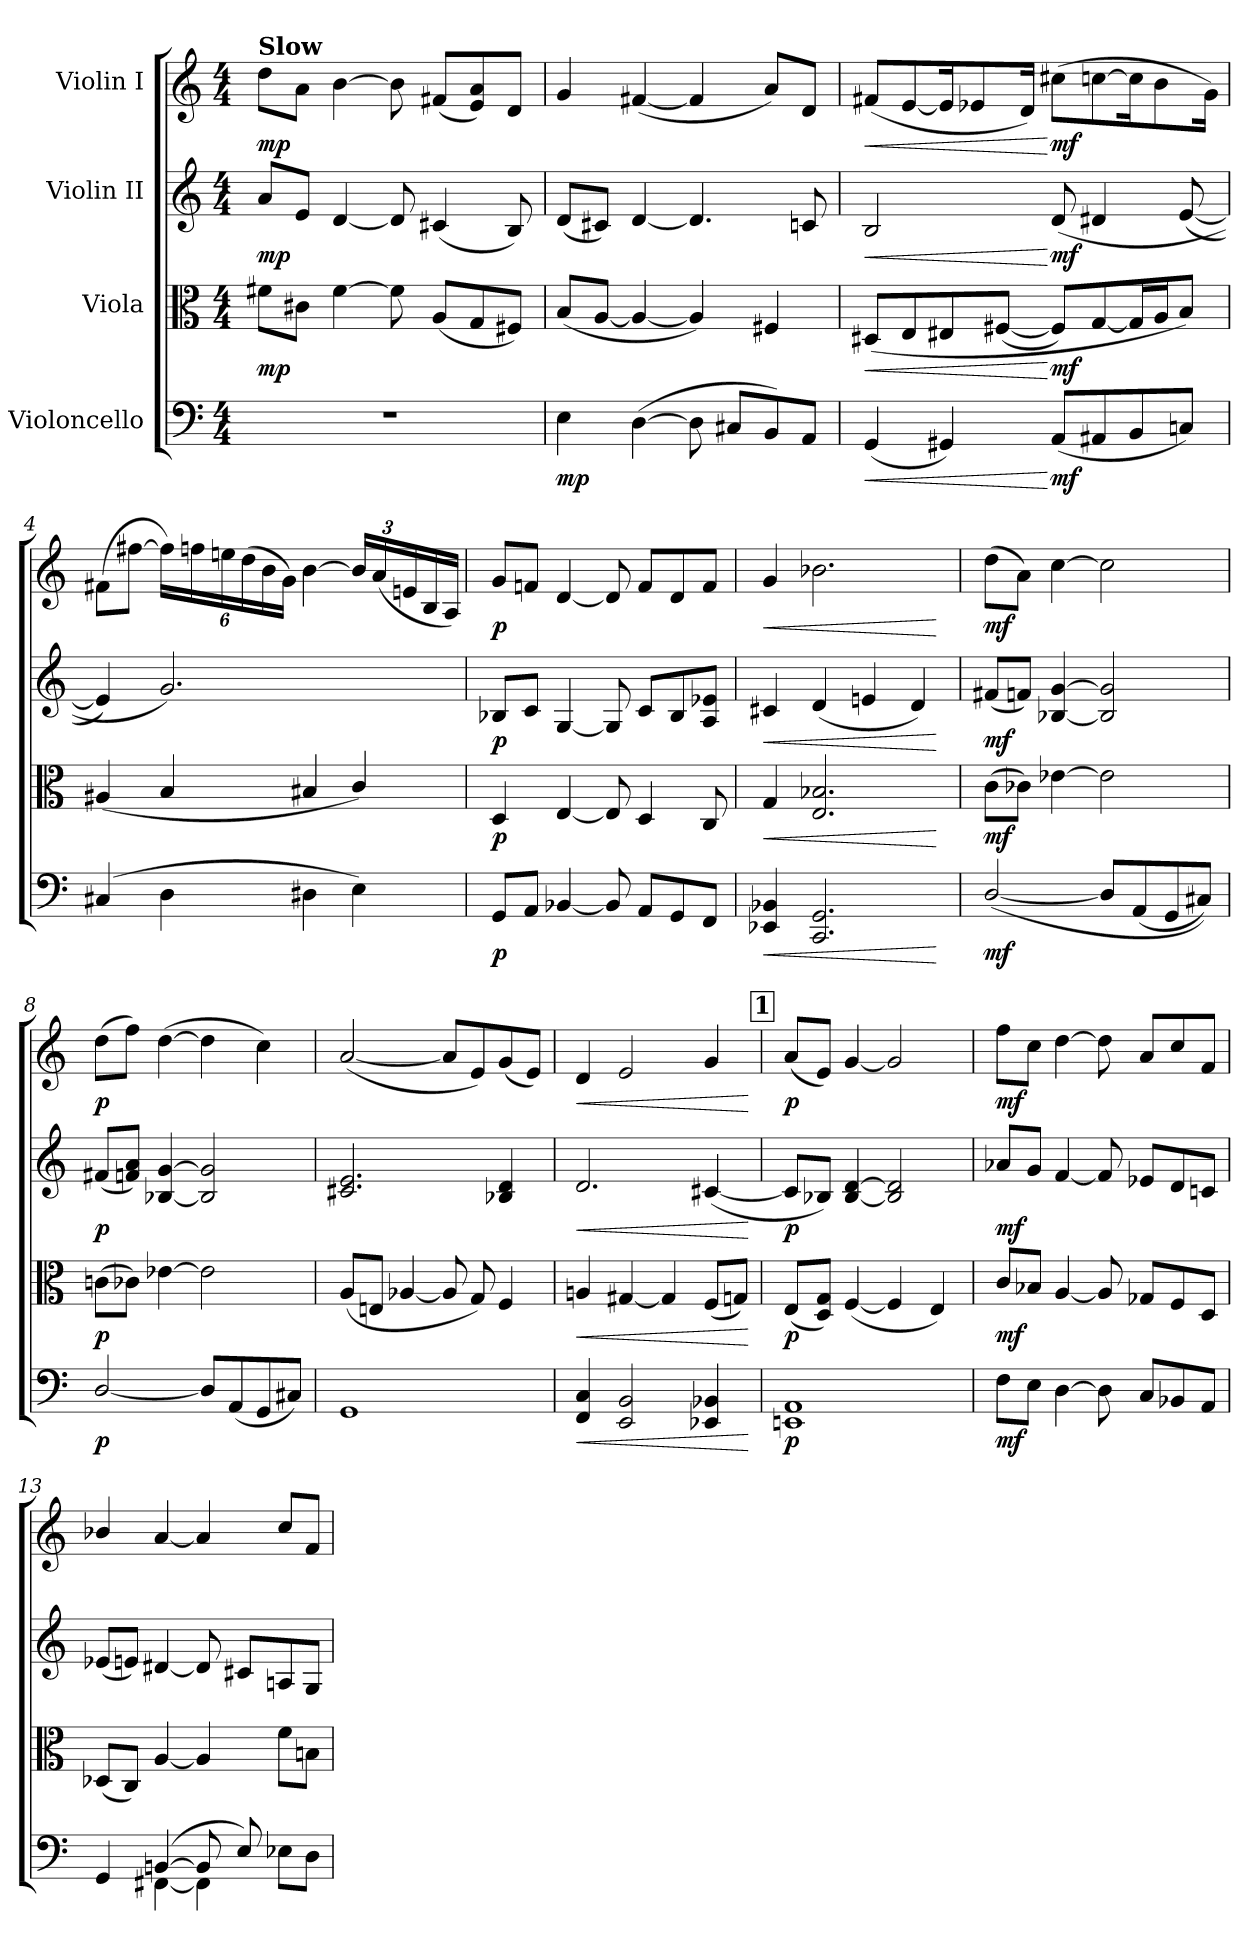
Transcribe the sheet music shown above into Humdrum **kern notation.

**kern	**dynam	**kern	**dynam	**kern	**dynam	**kern	**dynam
*part4	*part4	*part3	*part3	*part2	*part2	*part1	*part1
*staff4	*staff4	*staff3	*staff3	*staff2	*staff2	*staff1	*staff1
*I"Violoncello	*	*I"Viola	*	*I"Violin II	*	*I"Violin I	*
*clefF4	*	*clefC3	*	*clefG2	*	*clefG2	*
*k[]	*	*k[]	*	*k[]	*	*k[]	*
*M4/4	*	*M4/4	*	*M4/4	*	*M4/4	*
*MM120	*	*MM120	*	*MM120	*	*MM120	*
=1	=1	=1	=1	=1	=1	=1	=1
!	!	!	!	!	!	!LO:TX:a:B:t=Slow	!
!	!	!	!LO:DY:b	!	!LO:DY:b	!	!LO:DY:b
1r	.	8f#X\L	mp	8a/L	mp	8dd\L	mp
.	.	8c#X\J	.	8e/J	.	8a\J	.
.	.	[4f#\	.	[4d/	.	[4b\	.
.	.	8f#\]	.	8d/]	.	8b\]	.
.	.	(<8A/L	.	(<4c#X/	.	(<8f#X/L	.
.	.	8G/	.	.	.	8e/ 8a/)	.
.	.	8F#X/J)	.	8B/)	.	8d/J	.
=2	=2	=2	=2	=2	=2	=2	=2
!	!LO:DY:b	!	!	!	!	!	!
4E\	mp	(<8B/L	.	(<8d/L	.	4g/	.
.	.	[8A/J	.	8c#X/J)	.	.	.
(>[4D\	.	4A/_	.	[4d/	.	(<[4f#X/	.
8D\]	.	4A/])	.	4.d/]	.	4f#/]	.
8C#X/L	.	.	.	.	.	.	.
8BB/)	.	4F#X/	.	.	.	8a/L)	.
8AA/J	.	.	.	8cn/	.	8d/J	.
=3	=3	=3	=3	=3	=3	=3	=3
!	!LO:HP:b	!	!LO:HP:b	!	!LO:HP:b	!	!LO:HP:b
(<4GG/	<	(<8D#X/L	<	2B/	<	(<8f#X/L	<
.	.	8E/	.	.	.	[8e/	.
4GG#X/)	.	8E#X/	.	.	.	16e/K]	.
.	.	.	.	.	.	8e-X/	.
.	.	(<[8F#X/J	.	.	.	.	.
.	.	.	.	.	.	16d/Jk)	.
!	!LO:DY:n=1:b	!	!LO:DY:n=1:b	!	!LO:DY:n=1:b	!	!LO:DY:n=1:b
(<8AA/L	[ mf	8F#/L])	[ mf	(<8d/	[ mf	(>8cc#X\L	[ mf
8AA#X/	.	[8G/	.	4d#X/	.	[8ccn\	.
8BB/	.	16G/L]	.	.	.	16cc\K]	.
.	.	16A/J	.	.	.	8b\	.
8Cni/J)	.	8B/J)	.	(<[8e/	.	.	.
.	.	.	.	.	.	16g\Jk)	.
!!LO:LB:g=z
=4	=4	=4	=4	=4	=4	=4	=4
(>4C#X/	.	(<4A#X/	.	4e/])	.	(>8f#X\L	.
.	.	.	.	.	.	[8ff#X\J	.
*	*	*	*	*	*	*Xbrackettup	*
4D\	.	4B/	.	2.g/)	.	24ff#\LL])	.
.	.	.	.	.	.	24ffn\	.
.	.	.	.	.	.	24eeni\	.
.	.	.	.	.	.	(>24dd\	.
.	.	.	.	.	.	24b\	.
.	.	.	.	.	.	24g\JJ)	.
4D#X\	.	4B#X/	.	.	.	[4b\	.
4E\)	.	4c/)	.	.	.	24b/LL]	.
.	.	.	.	.	.	(<24a/	.
.	.	.	.	.	.	24eni/	.
.	.	.	.	.	.	16B/	.
.	.	.	.	.	.	16A/JJ)	.
=5	=5	=5	=5	=5	=5	=5	=5
!	!LO:DY:b	!	!LO:DY:b	!	!LO:DY:b	!	!LO:DY:b
8GG/L	p	4D/	p	8B-X/L	p	8g/L	p
8AA/J	.	.	.	8c/J	.	8fni/J	.
[4BB-X/	.	[4E/	.	[4G/	.	[4d/	.
8BB-/]	.	8E/]	.	8G/]	.	8d/]	.
8AA/L	.	4D/	.	8c/L	.	8f/L	.
8GG/	.	.	.	8B-/	.	8d/	.
8FF/J	.	8C/	.	8A/ 8e-X/J	.	8f/J	.
=6	=6	=6	=6	=6	=6	=6	=6
!	!LO:HP:b	!	!LO:HP:b	!	!LO:HP:b	!	!LO:HP:b
4EE-X/ 4BB-X/	<	4G/	<	4c#X/	<	4g/	<
2.CC/ 2.GG/	.	2.E/ 2.B-X/	.	(<4d/	.	2.b-X\	.
.	.	.	.	4eni/	.	.	.
.	.	.	.	4d/)	.	.	.
.	[	.	[	.	[	.	[
!!LO:LB:g=z
=7	=7	=7	=7	=7	=7	=7	=7
!	!LO:DY:b	!	!LO:DY:b	!	!LO:DY:b	!	!LO:DY:b
(<[2D/	mf	(>8c\L	mf	(<8f#X/L	mf	(>8dd\L	mf
.	.	8c-X\J)	.	8fn/J)	.	8a\J)	.
.	.	[4e-X\	.	[4B-X/ [4g/	.	[4cc\	.
8D/L]	.	2e-\]	.	2B-/] 2g/]	.	2cc\]	.
(<8AA/	.	.	.	.	.	.	.
8GG/	.	.	.	.	.	.	.
8C#X/J))	.	.	.	.	.	.	.
=8	=8	=8	=8	=8	=8	=8	=8
!	!LO:DY:b	!	!LO:DY:b	!	!LO:DY:b	!	!LO:DY:b
[2D/	p	(>8cni\L	p	(<8f#X/L	p	(>8dd\L	p
.	.	8c-X\J)	.	8fn/ 8a/J)	.	8ff\J)	.
.	.	[4e-X\	.	[4B-X/ [4g/	.	(>[4dd\	.
8D/L]	.	2e-\]	.	2B-/] 2g/]	.	4dd\]	.
(<8AA/	.	.	.	.	.	.	.
8GG/	.	.	.	.	.	4cc\)	.
8C#X/J)	.	.	.	.	.	.	.
=9	=9	=9	=9	=9	=9	=9	=9
1GG	.	(<8A/L	.	2.c#X/ 2.e/	.	(<[2a/	.
.	.	8Eni/J	.	.	.	.	.
.	.	[4A-X/	.	.	.	.	.
.	.	8A-/]	.	.	.	8a/L]	.
.	.	8G/)	.	.	.	8e/)	.
.	.	4F/	.	4B-X/ 4d/	.	(<8g/	.
.	.	.	.	.	.	8e/J)	.
=10	=10	=10	=10	=10	=10	=10	=10
!	!LO:HP:b	!	!LO:HP:b	!	!LO:HP:b	!	!LO:HP:b
4FF/ 4C/	<	4Ani/	<	2.d/	<	4d/	<
2EE/ 2BB/	.	[4G#X/	.	.	.	2e/	.
.	.	4G#/]	.	.	.	.	.
4EE-X/ 4BB-X/	.	(<8F/L	.	(<[4c#X/	.	4g/	.
.	.	8Gn/J)	.	.	.	.	.
.	[	.	[	.	[	.	[
!!LO:PB:g=z
!!LO:REH:place=s1:a:fs=14:t=1
=11	=11	=11	=11	=11	=11	=11	=11
!	!LO:DY:b	!	!LO:DY:b	!	!LO:DY:b	!	!LO:DY:b
1EEni 1AA	p	(<8E/L	p	8c#/L]	p	(<8a/L	p
.	.	8D/ 8G/J)	.	8B-X/J)	.	8e/J)	.
.	.	(<[4F/	.	[4B-/ [4d/	.	[4g/	.
.	.	4F/]	.	2B-/] 2d/]	.	2g/]	.
.	.	4E/)	.	.	.	.	.
=12	=12	=12	=12	=12	=12	=12	=12
!	!LO:DY:b	!	!LO:DY:b	!	!LO:DY:b	!	!LO:DY:b
8F\L	mf	8c/L	mf	8a-X/L	mf	8ff\L	mf
8E\J	.	8B-X/J	.	8g/J	.	8cc\J	.
[4D\	.	[4A/	.	[4f/	.	[4dd\	.
8D\]	.	8A/]	.	8f/]	.	8dd\]	.
8C/L	.	8G-X/L	.	8e-X/L	.	8a/L	.
8BB-X/	.	8F/	.	8d/	.	8cc/	.
8AA/J	.	8D/J	.	8cni/J	.	8f/J	.
=13	=13	=13	=13	=13	=13	=13	=13
*^	*	*	*	*	*	*	*
4GG/	4ryy	.	(<8D-X/L	.	(<8e-X/L	.	4b-X/	.
.	.	.	8C/J)	.	8en/J)	.	.	.
(>[4BBni/	[4FF#X\	.	[4A/	.	[4d#X/	.	[4a/	.
8BB/]	4FF#\]	.	4A/]	.	8d#/]	.	4a/]	.
8E/)	.	.	.	.	8c#X/L	.	.	.
8E-X\L	4ryy	.	8f\L	.	8Ani/	.	8cc/L	.
8D\J	.	.	8Bni\J	.	8G/J	.	8f/J	.
*v	*v	*	*	*	*	*	*	*
=	=	=	=	=	=	=	=
*-	*-	*-	*-	*-	*-	*-	*-
